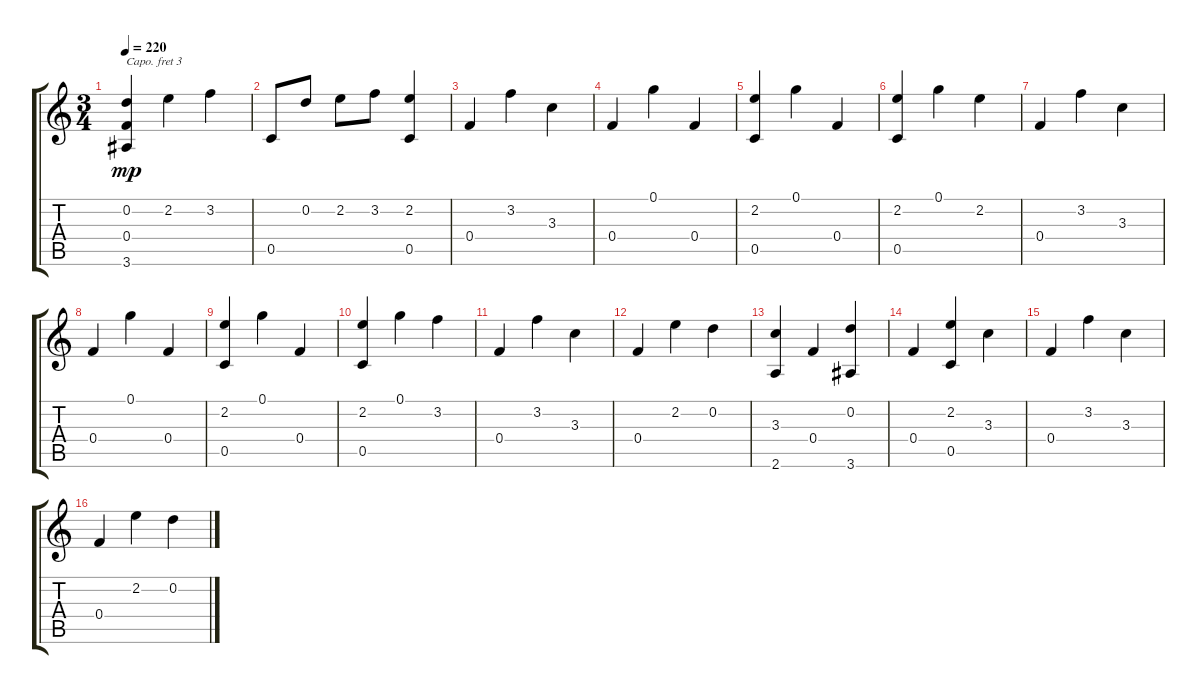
\track "" {instrument acousticguitarsteel}
\staff {score tabs}
\capo 3
\tuning (E4 B3 Gb3 D3 A2 E2) {hide}
\ts (3 4)
\tempo 220
\clef g2
\ks c
(0.2 0.4 3.6).4{dy mp} 2.2.4 3.2.4 |
0.5.8 0.2.8 2.2.8 3.2.8 (2.2 0.5).4 |
0.4.4 3.2.4 3.3.4 |
0.4.4 0.1.4 0.4.4 |
(2.2 0.5).4 0.1.4 0.4.4 |
(2.2 0.5).4 0.1.4 2.2.4 |
0.4.4 3.2.4 3.3.4 |
0.4.4 0.1.4 0.4.4 |
(2.2 0.5).4 0.1.4 0.4.4 |
(2.2 0.5).4 0.1.4 3.2.4 |
0.4.4 3.2.4 3.3.4 |
0.4.4 2.2.4 0.2.4 |
(3.3 2.6).4 0.4.4 (0.2 3.6).4 |
0.4.4 (2.2 0.5).4 3.3.4 |
0.4.4 3.2.4 3.3.4 |
0.4.4 2.2.4 0.2.4
